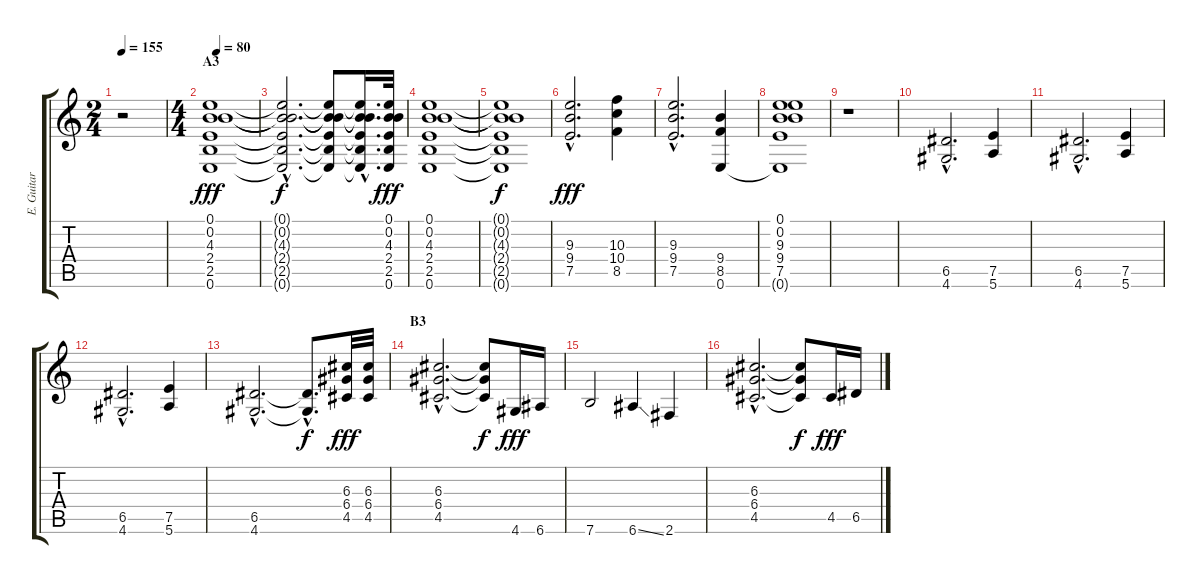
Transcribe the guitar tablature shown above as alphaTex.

\track ("E. Guitar 2" "E. Guitar ") {instrument distortionguitar}
\staff {score tabs}
\tuning (E4 B3 G3 D3 A2 E2) {hide}
\ts (2 4)
\tempo 155
\clef g2
\ks c
r.2{dy fff} |
\ts (4 4)
\section ("" "A3")
\tempo 80
(0.1 0.2 4.3 2.4 2.5 0.6).1 |
(0.1{hac t} 0.2{hac t} 4.3{hac t} 2.4{hac t} 2.5{hac t} 0.6{hac t}).2{d dy f} (0.1{t} 0.2{t} 4.3{t} 2.4{t} 2.5{t} 0.6{t}).8 (0.1{hac t} 0.2{hac t} 4.3{hac t} 2.4{hac t} 2.5{hac t} 0.6{hac t}).16{d} (0.1 0.2 4.3 2.4 2.5 0.6).32{dy fff} |
(0.1 0.2 4.3 2.4 2.5 0.6).1 |
(0.1{t} 0.2{t} 4.3{t} 2.4{t} 2.5{t} 0.6{t}).1{dy f} |
(9.3{hac} 9.4{hac} 7.5{hac}).2{d dy fff} (10.3 10.4 8.5).4 |
(9.3{hac} 9.4{hac} 7.5{hac}).2{d} (9.4 8.5 0.6).4 |
(0.1 0.2 9.3 9.4 7.5 0.6{t}).1 |
r.1 |
(6.5{hac} 4.6{hac}).2{d} (7.5 5.6).4 |
(6.5{hac} 4.6{hac}).2{d} (7.5 5.6).4 |
(6.5{hac} 4.6{hac}).2{d} (7.5 5.6).4 |
(6.5{hac} 4.6{hac}).2{d} (6.5{hac t} 4.6{hac t}).8{d dy f} (6.3 6.4 4.5).32{dy fff} (6.3 6.4 4.5).32 |
\section ("" "B3")
(6.3{hac} 6.4{hac} 4.5{hac}).2{d} (6.3{t} 6.4{t} 4.5{t}).8{dy f} 4.6.16{dy fff} 6.6.16 |
7.6.2 6.6{ss}.4 2.6.4 |
(6.3{hac} 6.4{hac} 4.5{hac}).2{d} (6.3{t} 6.4{t} 4.5{t}).8{dy f} 4.5.16{dy fff} 6.5.16
